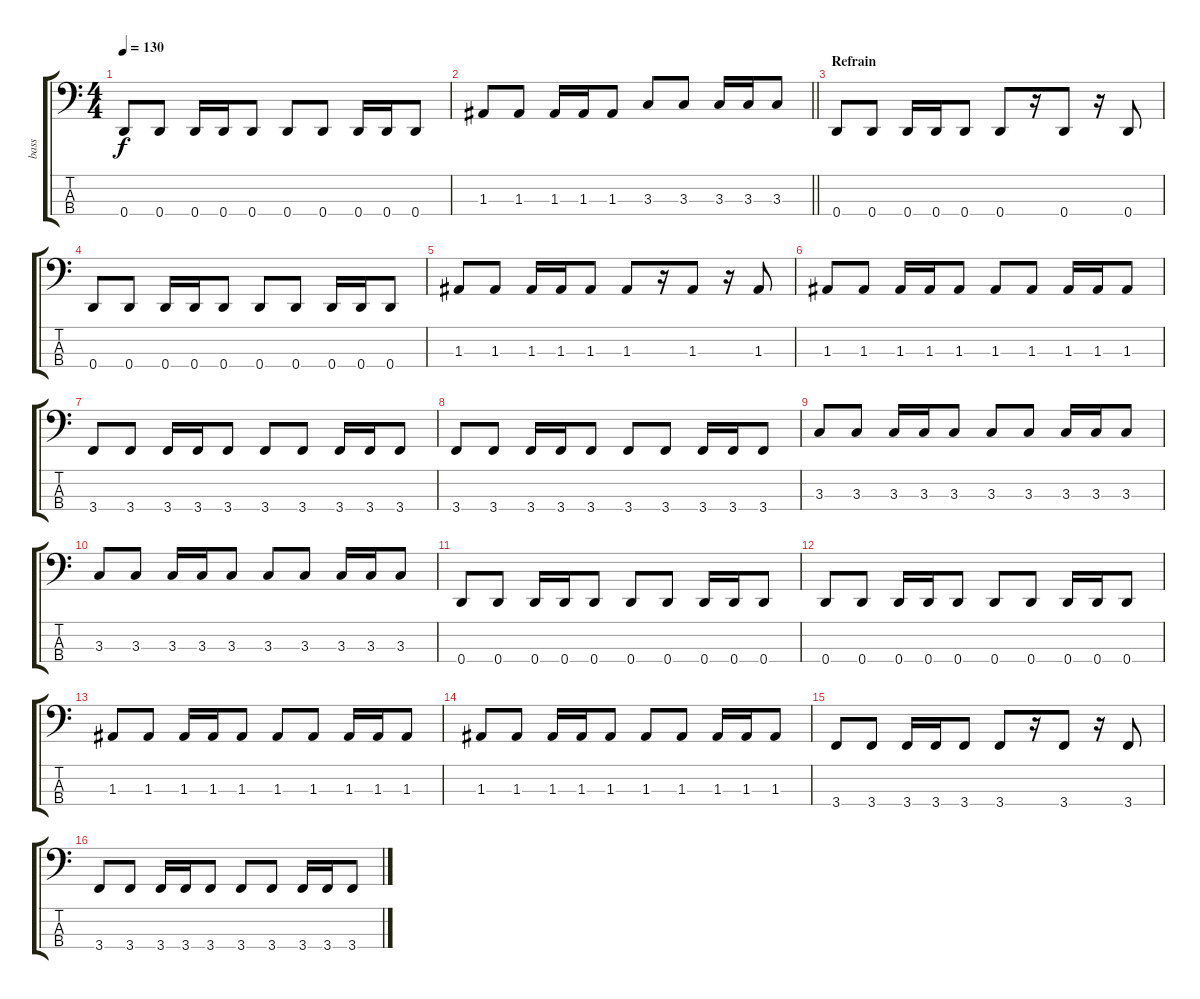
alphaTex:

\track ("bass" "bass") {instrument electricbassfinger}
\staff {score tabs}
\tuning (G2 D2 A1 D1) {hide}
\ts (4 4)
\tempo 130
\clef f4
\ks c
0.4.8{dy f} 0.4.8 0.4.16 0.4.16 0.4.8 0.4.8 0.4.8 0.4.16 0.4.16 0.4.8 |
\barLineRight lightlight
1.3.8 1.3.8 1.3.16 1.3.16 1.3.8 3.3.8 3.3.8 3.3.16 3.3.16 3.3.8 |
\section ("" "Refrain")
0.4.8 0.4.8 0.4.16 0.4.16 0.4.8 0.4.8 r.16 0.4.8 r.16 0.4.8 |
0.4.8 0.4.8 0.4.16 0.4.16 0.4.8 0.4.8 0.4.8 0.4.16 0.4.16 0.4.8 |
1.3.8 1.3.8 1.3.16 1.3.16 1.3.8 1.3.8 r.16 1.3.8 r.16 1.3.8 |
1.3.8 1.3.8 1.3.16 1.3.16 1.3.8 1.3.8 1.3.8 1.3.16 1.3.16 1.3.8 |
3.4.8 3.4.8 3.4.16 3.4.16 3.4.8 3.4.8 3.4.8 3.4.16 3.4.16 3.4.8 |
3.4.8 3.4.8 3.4.16 3.4.16 3.4.8 3.4.8 3.4.8 3.4.16 3.4.16 3.4.8 |
3.3.8 3.3.8 3.3.16 3.3.16 3.3.8 3.3.8 3.3.8 3.3.16 3.3.16 3.3.8 |
3.3.8 3.3.8 3.3.16 3.3.16 3.3.8 3.3.8 3.3.8 3.3.16 3.3.16 3.3.8 |
0.4.8 0.4.8 0.4.16 0.4.16 0.4.8 0.4.8 0.4.8 0.4.16 0.4.16 0.4.8 |
0.4.8 0.4.8 0.4.16 0.4.16 0.4.8 0.4.8 0.4.8 0.4.16 0.4.16 0.4.8 |
1.3.8 1.3.8 1.3.16 1.3.16 1.3.8 1.3.8 1.3.8 1.3.16 1.3.16 1.3.8 |
1.3.8 1.3.8 1.3.16 1.3.16 1.3.8 1.3.8 1.3.8 1.3.16 1.3.16 1.3.8 |
3.4.8 3.4.8 3.4.16 3.4.16 3.4.8 3.4.8 r.16 3.4.8 r.16 3.4.8 |
3.4.8 3.4.8 3.4.16 3.4.16 3.4.8 3.4.8 3.4.8 3.4.16 3.4.16 3.4.8
